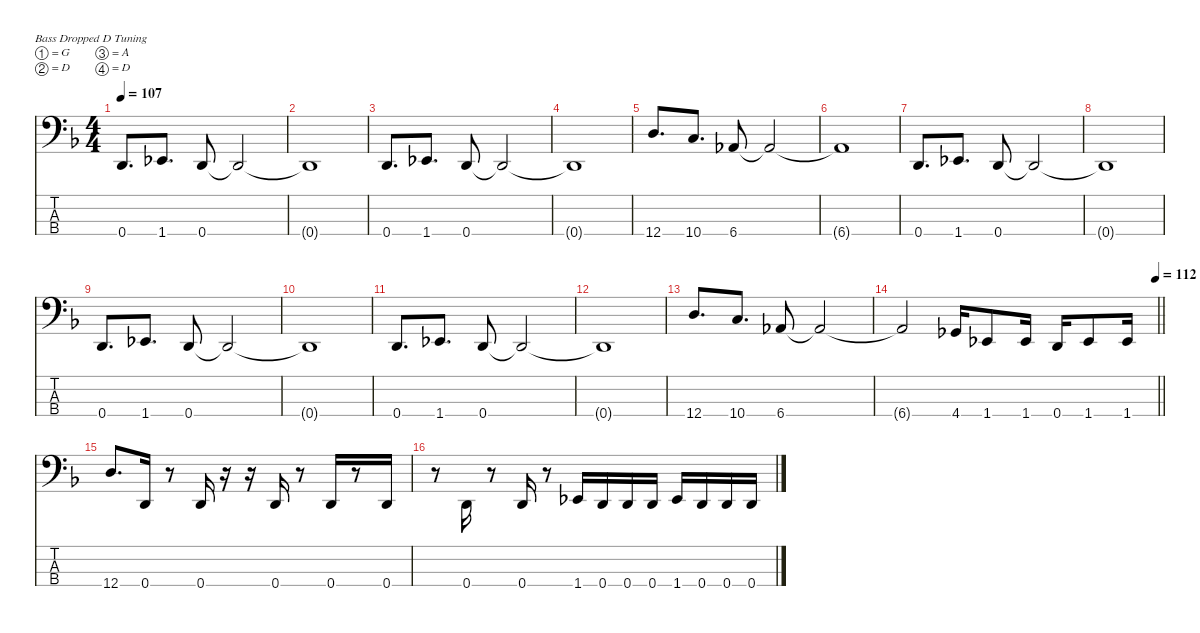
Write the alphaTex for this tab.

\hideDynamics
\bracketExtendMode nobrackets
\singleTrackTrackNamePolicy hidden
\multiTrackTrackNamePolicy hidden
\firstSystemTrackNameMode fullname
\firstSystemTrackNameOrientation horizontal
\otherSystemsTrackNameOrientation horizontal
\track ("Bass" "E-Bass") {defaultSystemsLayout 8 instrument electricbassfinger}
\staff {score tabs}
\tuning (G2 D2 A1 D1)
\ts (4 4)
\tempo 107
\clef f4
\ks dminor
0.4{acc forcenatural}.8{d dy ff beam Up} 1.4{acc b}.8{d beam Up} 0.4{acc forcenatural}.8{beam Up} 0.4{t acc forcenatural}.2{dy f beam Up} |
0.4{t acc forcenatural}.1{beam Up} |
0.4{acc forcenatural}.8{d dy ff beam Up} 1.4{acc b}.8{d beam Up} 0.4{acc forcenatural}.8{beam Up} 0.4{t acc forcenatural}.2{dy f beam Up} |
0.4{t acc forcenatural}.1{beam Up} |
12.4{acc forcenatural}.8{d dy ff beam Up} 10.4{acc forcenatural}.8{d beam Up} 6.4{acc b}.8{beam Up} 6.4{t acc b}.2{dy f beam Up} |
6.4{t acc b}.1{beam Up} |
0.4{acc forcenatural}.8{d dy ff beam Up} 1.4{acc b}.8{d beam Up} 0.4{acc forcenatural}.8{beam Up} 0.4{t acc forcenatural}.2{dy f beam Up} |
0.4{t acc forcenatural}.1{beam Up} |
0.4{acc forcenatural}.8{d dy ff beam Up} 1.4{acc b}.8{d beam Up} 0.4{acc forcenatural}.8{beam Up} 0.4{t acc forcenatural}.2{dy f beam Up} |
0.4{t acc forcenatural}.1{beam Up} |
0.4{acc forcenatural}.8{d dy ff beam Up} 1.4{acc b}.8{d beam Up} 0.4{acc forcenatural}.8{beam Up} 0.4{t acc forcenatural}.2{dy f beam Up} |
0.4{t acc forcenatural}.1{beam Up} |
12.4{acc forcenatural}.8{d dy ff beam Up} 10.4{acc forcenatural}.8{d beam Up} 6.4{acc b}.8{beam Up} 6.4{t acc b}.2{dy f beam Up} |
\tempo (112 0.994048)
\barLineRight lightlight
6.4{t acc b}.2{instrument electricbassfinger beam Up} 4.4{acc b}.16{beam Up} 1.4{acc b}.8{beam Up} 1.4{acc b}.16{beam Up} 0.4{acc forcenatural}.16{beam Up} 1.4{acc b}.8{beam Up} 1.4{acc b}.16{beam Up} |
12.4{acc forcenatural}.8{d beam Up} 0.4{acc forcenatural}.16{beam Up} r.8{beam Up} 0.4{acc forcenatural}.16{beam Up} r.16{beam Up} r.16{beam Up} 0.4{acc forcenatural}.16{beam Up} r.8{beam Up} 0.4{acc forcenatural}.16{beam Up} r.8{beam Up} 0.4{acc forcenatural}.16{beam Up} |
r.8{beam Down} 0.4{acc forcenatural}.16{beam Up} r.8{beam Up} 0.4{acc forcenatural}.16{beam Up} r.8{beam Up} 1.4{acc b}.16{beam Up} 0.4{acc forcenatural}.16{beam Up} 0.4{acc forcenatural}.16{beam Up} 0.4{acc forcenatural}.16{beam Up} 1.4{acc b}.16{beam Up} 0.4{acc forcenatural}.16{beam Up} 0.4{acc forcenatural}.16{beam Up} 0.4{acc forcenatural}.16{beam Up}
